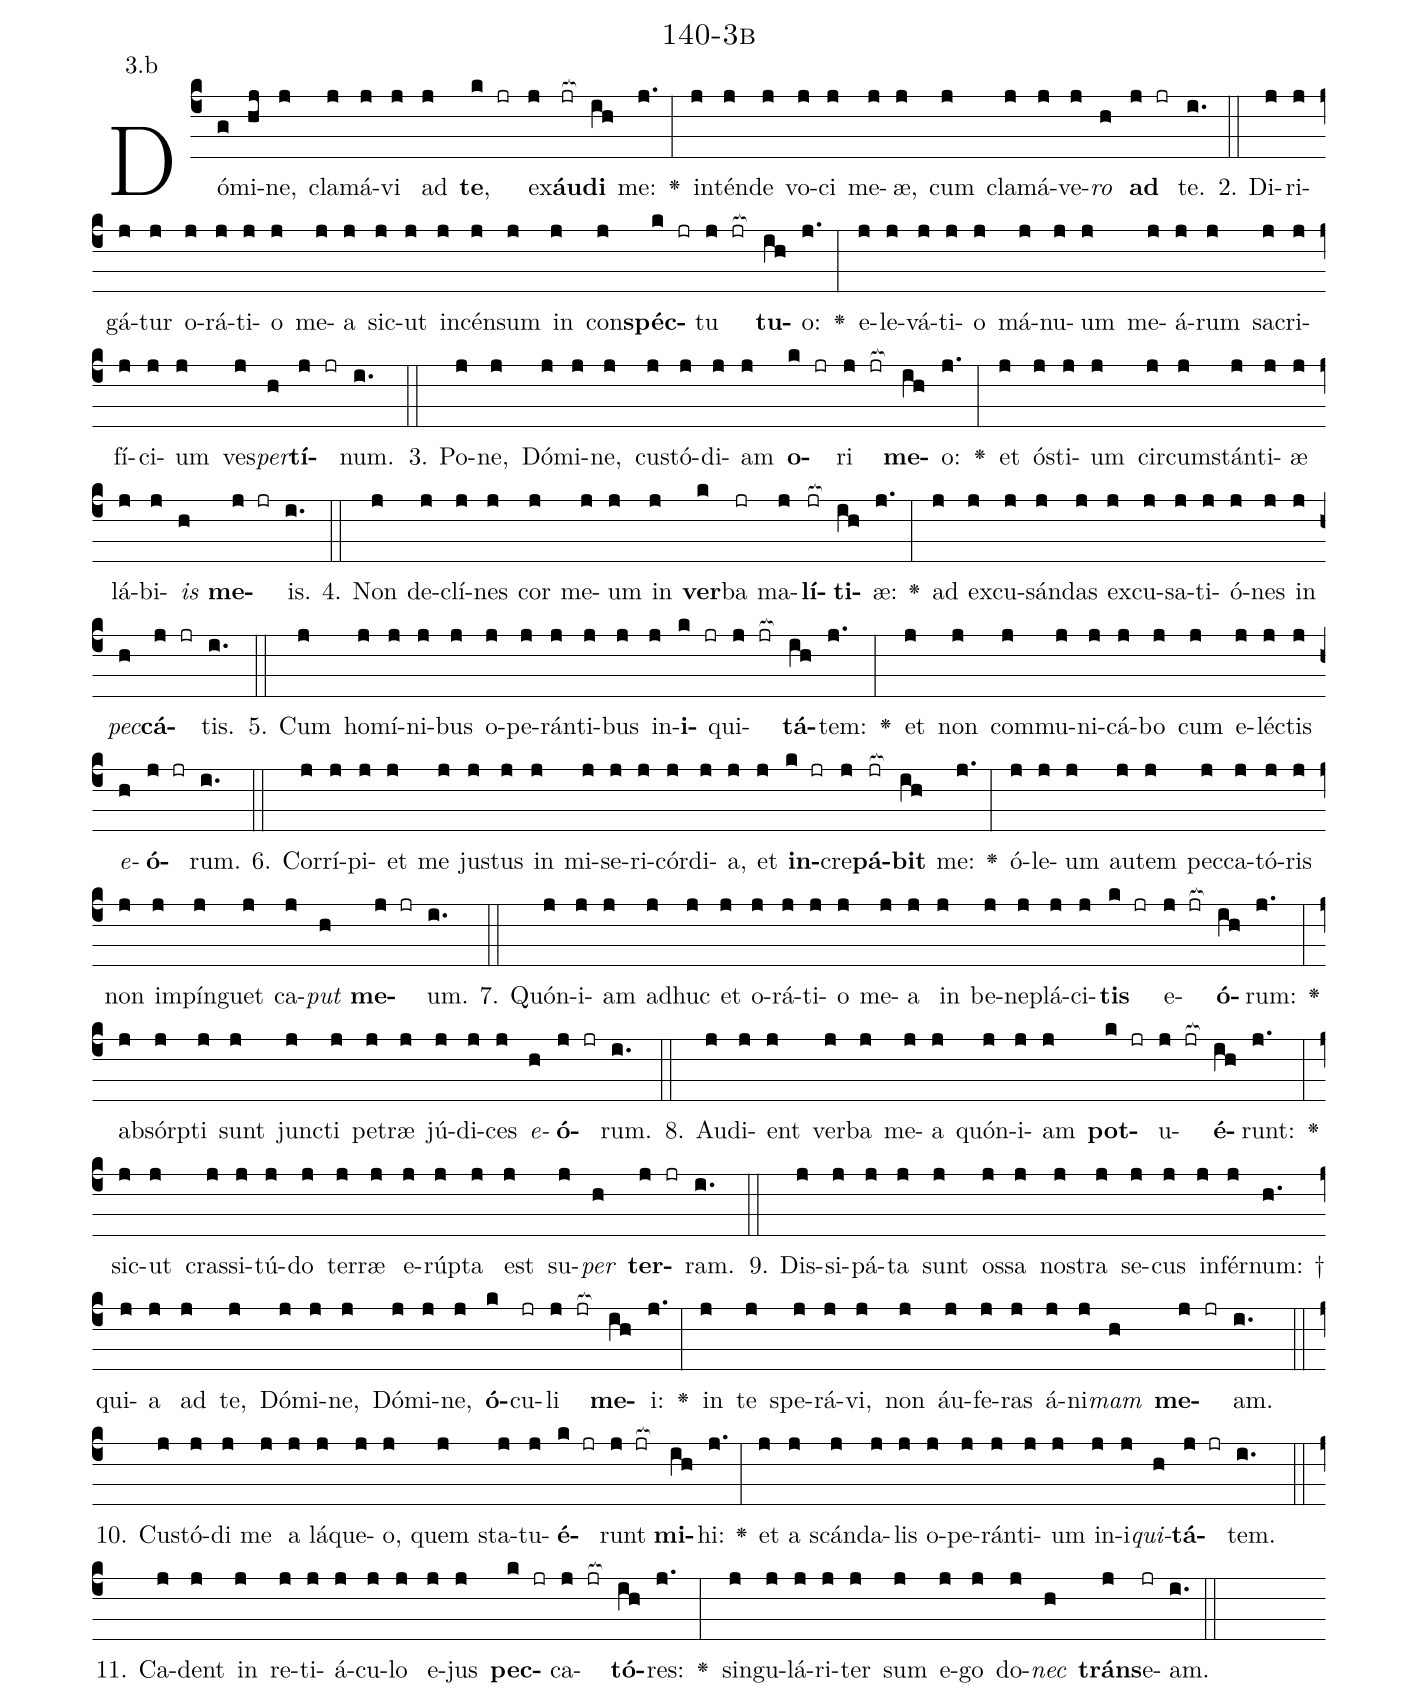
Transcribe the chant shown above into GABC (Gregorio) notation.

name: 140-3b;
annotation: 3.b;
%%
(c4)Dó(g)mi(hj)ne,(j) cla(j)má(j)vi(j) ad(j) <b>te</b>,(k jr) ex(j)<b>áu</b>(jr[ocb:1{])<b>di</b>(ih[ocb:0}]) me:(j.) <v>\greheightstar</v>(:) in(j)tén(j)de(j) vo(j)ci(j) me(j)æ,(j) cum(j) cla(j)má(j)ve(j)<i>ro</i>(h) <b>ad</b>(j jr) te.(i.) (::)
2. Di(j)ri(j)gá(j)tur(j) o(j)rá(j)ti(j)o(j) me(j)a(j) sic(j)ut(j) in(j)cén(j)sum(j) in(j) con(j)<b>spéc</b>(k jr)tu(j jr[ocb:1{]) <b>tu</b>(ih[ocb:0}])o:(j.) <v>\greheightstar</v>(:) e(j)le(j)vá(j)ti(j)o(j) má(j)nu(j)um(j) me(j)á(j)rum(j) sa(j)cri(j)fí(j)ci(j)um(j) ves(j)<i>per</i>(h)<b>tí</b>(j jr)num.(i.) (::)
3. Po(j)ne,(j) Dó(j)mi(j)ne,(j) cus(j)tó(j)di(j)am(j) <b>o</b>(k jr)ri(j jr[ocb:1{]) <b>me</b>(ih[ocb:0}])o:(j.) <v>\greheightstar</v>(:) et(j) ós(j)ti(j)um(j) cir(j)cum(j)stán(j)ti(j)æ(j) lá(j)bi(j)<i>is</i>(h) <b>me</b>(j jr)is.(i.) (::)
4. Non(j) de(j)clí(j)nes(j) cor(j) me(j)um(j) in(j) <b>ver</b>(k)ba(jr) ma(j)<b>lí</b>(jr[ocb:1{])<b>ti</b>(ih[ocb:0}])æ:(j.) <v>\greheightstar</v>(:) ad(j) ex(j)cu(j)sán(j)das(j) ex(j)cu(j)sa(j)ti(j)ó(j)nes(j) in(j) <i>pec</i>(h)<b>cá</b>(j jr)tis.(i.) (::)
5. Cum(j) ho(j)mí(j)ni(j)bus(j) o(j)pe(j)rán(j)ti(j)bus(j) in(j)<b>i</b>(k jr)qui(j jr[ocb:1{])<b>tá</b>(ih[ocb:0}])tem:(j.) <v>\greheightstar</v>(:) et(j) non(j) com(j)mu(j)ni(j)cá(j)bo(j) cum(j) e(j)léc(j)tis(j) <i>e</i>(h)<b>ó</b>(j jr)rum.(i.) (::)
6. Cor(j)rí(j)pi(j)et(j) me(j) jus(j)tus(j) in(j) mi(j)se(j)ri(j)cór(j)di(j)a,(j) et(j) <b>in</b>(k jr)cre(j)<b>pá</b>(jr[ocb:1{])<b>bit</b>(ih[ocb:0}]) me:(j.) <v>\greheightstar</v>(:) ó(j)le(j)um(j) au(j)tem(j) pec(j)ca(j)tó(j)ris(j) non(j) im(j)pín(j)guet(j) ca(j)<i>put</i>(h) <b>me</b>(j jr)um.(i.) (::)
7. Quón(j)i(j)am(j) ad(j)huc(j) et(j) o(j)rá(j)ti(j)o(j) me(j)a(j) in(j) be(j)ne(j)plá(j)ci(j)<b>tis</b>(k jr) e(j jr[ocb:1{])<b>ó</b>(ih[ocb:0}])rum:(j.) <v>\greheightstar</v>(:) ab(j)sórp(j)ti(j) sunt(j) junc(j)ti(j) pe(j)træ(j) jú(j)di(j)ces(j) <i>e</i>(h)<b>ó</b>(j jr)rum.(i.) (::)
8. Au(j)di(j)ent(j) ver(j)ba(j) me(j)a(j) quón(j)i(j)am(j) <b>pot</b>(k jr)u(j jr[ocb:1{])<b>é</b>(ih[ocb:0}])runt:(j.) <v>\greheightstar</v>(:) sic(j)ut(j) cras(j)si(j)tú(j)do(j) ter(j)ræ(j) e(j)rúp(j)ta(j) est(j) su(j)<i>per</i>(h) <b>ter</b>(j jr)ram.(i.) (::)
9. Dis(j)si(j)pá(j)ta(j) sunt(j) os(j)sa(j) nos(j)tra(j) se(j)cus(j) in(j)fér(j)num: †(h.) qui(j)a(j) ad(j) te,(j) Dó(j)mi(j)ne,(j) Dó(j)mi(j)ne,(j) <b>ó</b>(k)cu(jr)li(j jr[ocb:1{]) <b>me</b>(ih[ocb:0}])i:(j.) <v>\greheightstar</v>(:) in(j) te(j) spe(j)rá(j)vi,(j) non(j) áu(j)fe(j)ras(j) á(j)ni(j)<i>mam</i>(h) <b>me</b>(j jr)am.(i.) (::)
10. Cus(j)tó(j)di(j) me(j) a(j) lá(j)que(j)o,(j) quem(j) sta(j)tu(j)<b>é</b>(k jr)runt(j jr[ocb:1{]) <b>mi</b>(ih[ocb:0}])hi:(j.) <v>\greheightstar</v>(:) et(j) a(j) scán(j)da(j)lis(j) o(j)pe(j)rán(j)ti(j)um(j) in(j)i(j)<i>qui</i>(h)<b>tá</b>(j jr)tem.(i.) (::)
11. Ca(j)dent(j) in(j) re(j)ti(j)á(j)cu(j)lo(j) e(j)jus(j) <b>pec</b>(k jr)ca(j jr[ocb:1{])<b>tó</b>(ih[ocb:0}])res:(j.) <v>\greheightstar</v>(:) sin(j)gu(j)lá(j)ri(j)ter(j) sum(j) e(j)go(j) do(j)<i>nec</i>(h) <b>tráns</b>(j)e(jr)am.(i.) (::)
